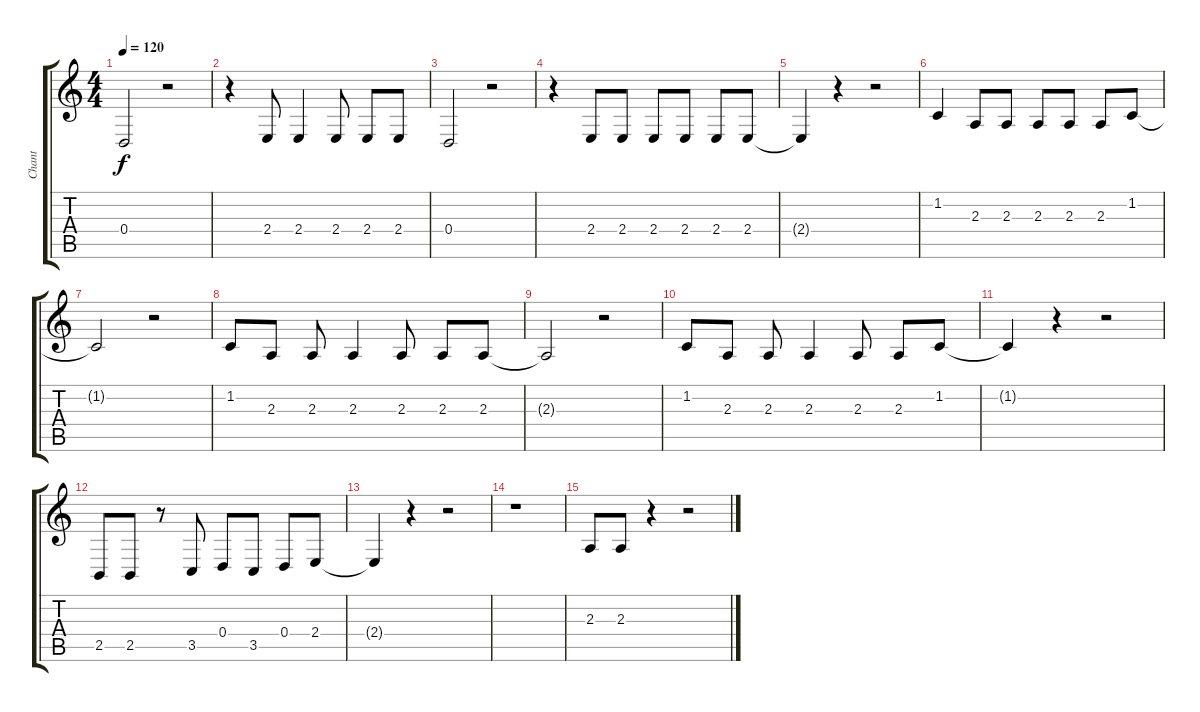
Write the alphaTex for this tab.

\track ("Chant" "Chant") {instrument tenorsax}
\staff {score tabs}
\tuning (E4 B3 G3 D3 A2 E2) {hide}
\ts (4 4)
\tempo 120
\clef g2
\ks c
0.4{t}.2{dy f} r.2 |
r.4 2.4.8 2.4.4 2.4.8 2.4.8 2.4.8 |
0.4.2 r.2 |
r.4 2.4.8 2.4.8 2.4.8 2.4.8 2.4.8 2.4.8 |
2.4{t}.4 r.4 r.2 |
1.2.4 2.3.8 2.3.8 2.3.8 2.3.8 2.3.8 1.2.8 |
1.2{t}.2 r.2 |
1.2.8 2.3.8 2.3.8 2.3.4 2.3.8 2.3.8 2.3.8 |
2.3{t}.2 r.2 |
1.2.8 2.3.8 2.3.8 2.3.4 2.3.8 2.3.8 1.2.8 |
1.2{t}.4 r.4 r.2 |
2.5.8 2.5.8 r.8 3.5.8 0.4.8 3.5.8 0.4.8 2.4.8 |
2.4{t}.4 r.4 r.2 |
r.1 |
2.3.8 2.3.8 r.4 r.2
